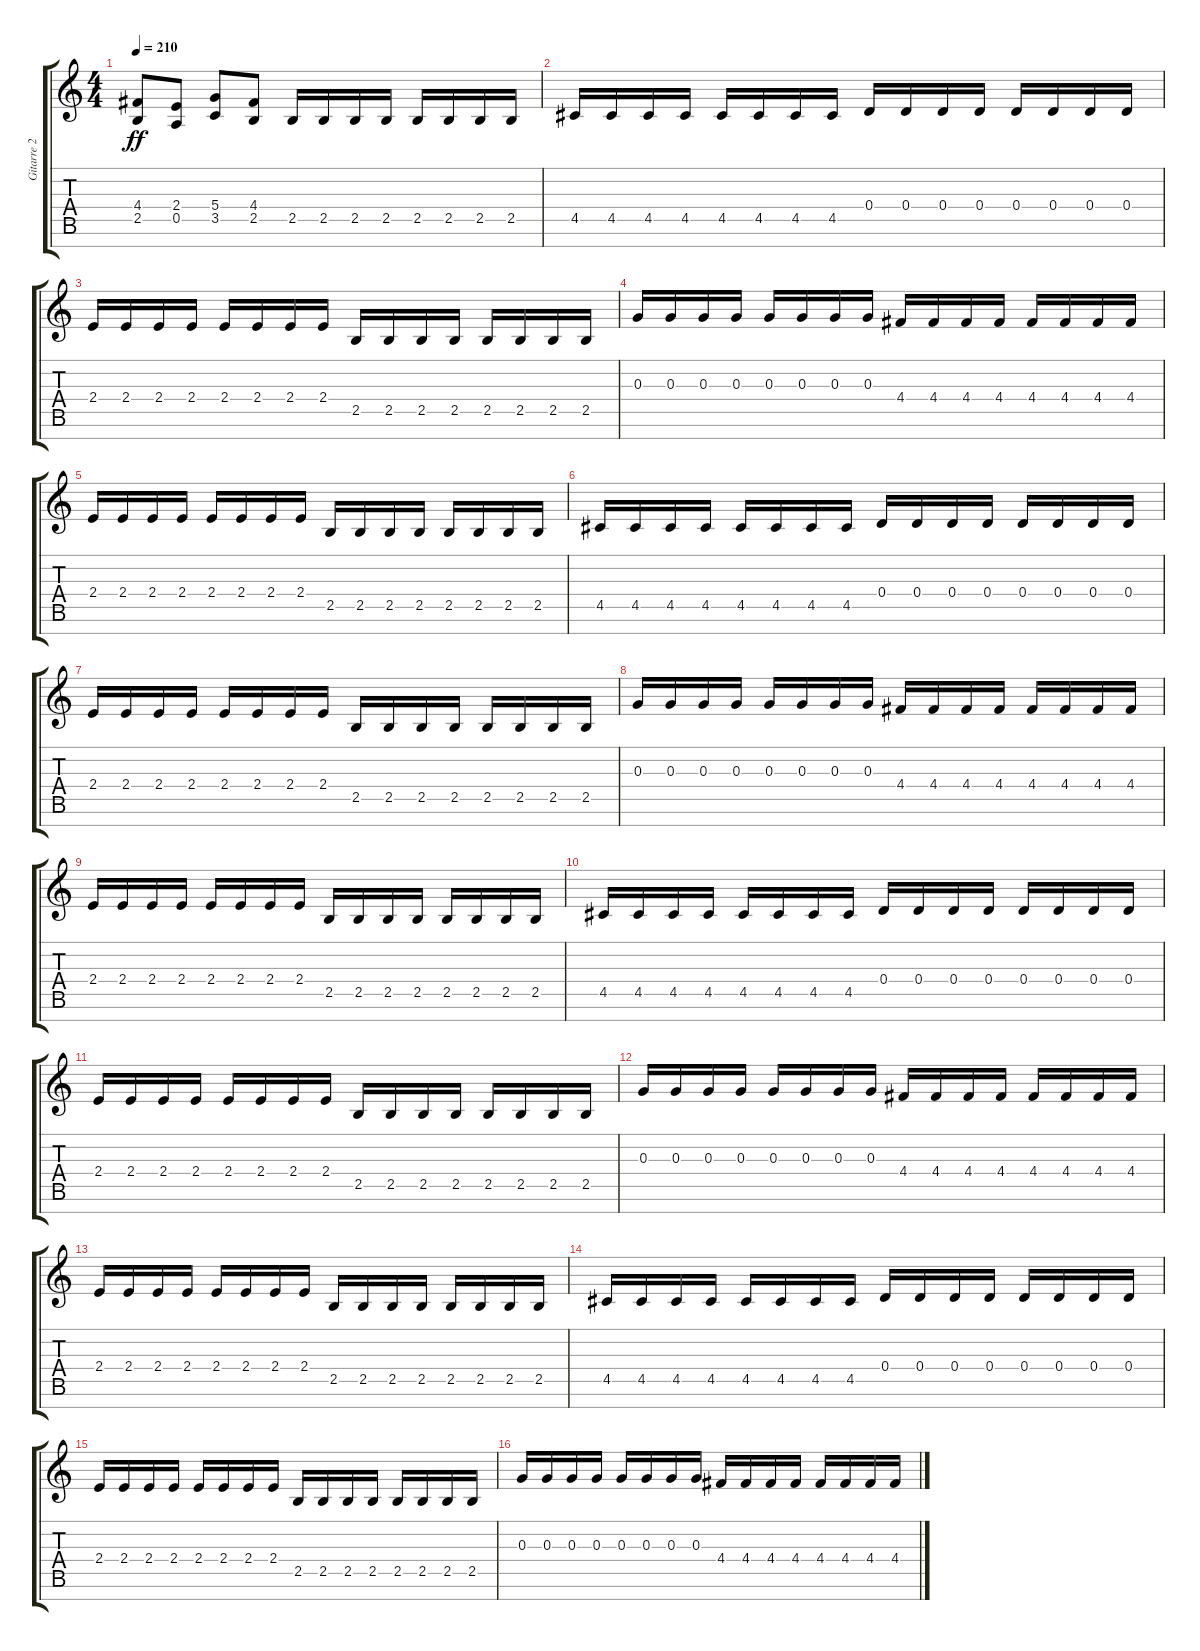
\track ("Gitarre 2" "Gitarre 2") {instrument distortionguitar}
\staff {score tabs}
\tuning (E4 B3 G3 D3 A2 E2 B1) {hide}
\ts (4 4)
\tempo 210
\clef g2
\ks c
(4.4 2.5).8{dy ff} (2.4 0.5).8 (5.4 3.5).8 (4.4 2.5).8 2.5.16 2.5.16 2.5.16 2.5.16 2.5.16 2.5.16 2.5.16 2.5.16 |
4.5.16 4.5.16 4.5.16 4.5.16 4.5.16 4.5.16 4.5.16 4.5.16 0.4.16 0.4.16 0.4.16 0.4.16 0.4.16 0.4.16 0.4.16 0.4.16 |
2.4.16 2.4.16 2.4.16 2.4.16 2.4.16 2.4.16 2.4.16 2.4.16 2.5.16 2.5.16 2.5.16 2.5.16 2.5.16 2.5.16 2.5.16 2.5.16 |
0.3.16 0.3.16 0.3.16 0.3.16 0.3.16 0.3.16 0.3.16 0.3.16 4.4.16 4.4.16 4.4.16 4.4.16 4.4.16 4.4.16 4.4.16 4.4.16 |
2.4.16 2.4.16 2.4.16 2.4.16 2.4.16 2.4.16 2.4.16 2.4.16 2.5.16 2.5.16 2.5.16 2.5.16 2.5.16 2.5.16 2.5.16 2.5.16 |
4.5.16 4.5.16 4.5.16 4.5.16 4.5.16 4.5.16 4.5.16 4.5.16 0.4.16 0.4.16 0.4.16 0.4.16 0.4.16 0.4.16 0.4.16 0.4.16 |
2.4.16 2.4.16 2.4.16 2.4.16 2.4.16 2.4.16 2.4.16 2.4.16 2.5.16 2.5.16 2.5.16 2.5.16 2.5.16 2.5.16 2.5.16 2.5.16 |
0.3.16 0.3.16 0.3.16 0.3.16 0.3.16 0.3.16 0.3.16 0.3.16 4.4.16 4.4.16 4.4.16 4.4.16 4.4.16 4.4.16 4.4.16 4.4.16 |
2.4.16 2.4.16 2.4.16 2.4.16 2.4.16 2.4.16 2.4.16 2.4.16 2.5.16 2.5.16 2.5.16 2.5.16 2.5.16 2.5.16 2.5.16 2.5.16 |
4.5.16 4.5.16 4.5.16 4.5.16 4.5.16 4.5.16 4.5.16 4.5.16 0.4.16 0.4.16 0.4.16 0.4.16 0.4.16 0.4.16 0.4.16 0.4.16 |
2.4.16 2.4.16 2.4.16 2.4.16 2.4.16 2.4.16 2.4.16 2.4.16 2.5.16 2.5.16 2.5.16 2.5.16 2.5.16 2.5.16 2.5.16 2.5.16 |
0.3.16 0.3.16 0.3.16 0.3.16 0.3.16 0.3.16 0.3.16 0.3.16 4.4.16 4.4.16 4.4.16 4.4.16 4.4.16 4.4.16 4.4.16 4.4.16 |
2.4.16 2.4.16 2.4.16 2.4.16 2.4.16 2.4.16 2.4.16 2.4.16 2.5.16 2.5.16 2.5.16 2.5.16 2.5.16 2.5.16 2.5.16 2.5.16 |
4.5.16 4.5.16 4.5.16 4.5.16 4.5.16 4.5.16 4.5.16 4.5.16 0.4.16 0.4.16 0.4.16 0.4.16 0.4.16 0.4.16 0.4.16 0.4.16 |
2.4.16 2.4.16 2.4.16 2.4.16 2.4.16 2.4.16 2.4.16 2.4.16 2.5.16 2.5.16 2.5.16 2.5.16 2.5.16 2.5.16 2.5.16 2.5.16 |
0.3.16 0.3.16 0.3.16 0.3.16 0.3.16 0.3.16 0.3.16 0.3.16 4.4.16 4.4.16 4.4.16 4.4.16 4.4.16 4.4.16 4.4.16 4.4.16
